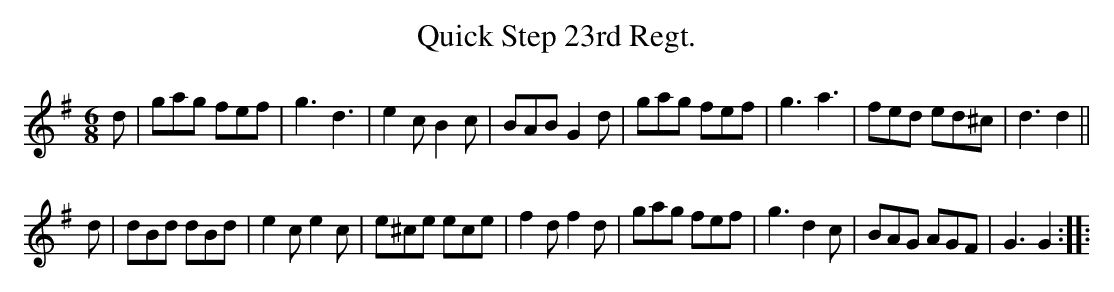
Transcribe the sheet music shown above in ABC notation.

X:1
T:Quick Step 23rd Regt.
M:6/8
K:G
d|\
gag fef| g3 d3| e2c B2c| BAB G2d|\
gag fef| g3 a3| fed ed^c| d3 d2||
d|\
dBd dBd| e2c e2c| e^ce ece| f2d f2d|\
gag fef| g3 d2c| BAG AGF| G3 G2:|
|:
